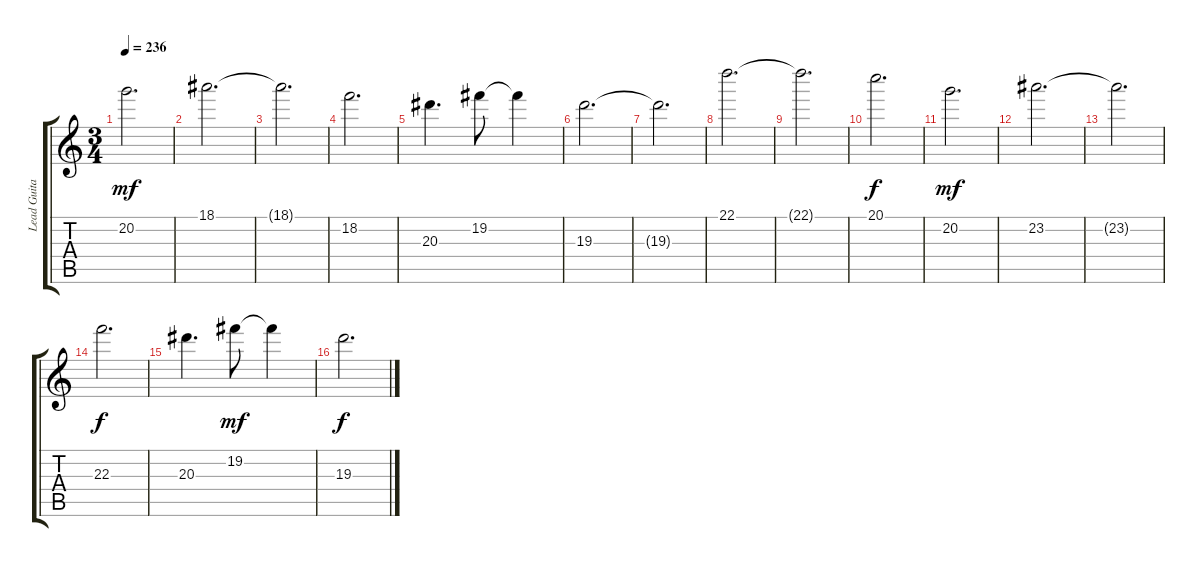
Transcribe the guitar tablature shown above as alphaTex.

\track ("Lead Guitar" "Lead Guita") {instrument distortionguitar}
\staff {score tabs}
\tuning (E4 B3 G3 D3 A2 E2) {hide}
\ts (3 4)
\tempo 236
\clef g2
\ks c
20.2.2{d dy mf} |
18.1.2{d} |
18.1{t}.2{d} |
18.2.2{d} |
20.3.4{d} 19.2.8 19.2{t}.4 |
19.3.2{d} |
19.3{t}.2{d} |
22.1.2{d} |
22.1{t}.2{d} |
20.1.2{d dy f} |
20.2.2{d dy mf} |
23.2.2{d} |
23.2{t}.2{d} |
22.3.2{d dy f} |
20.3.4{d} 19.2.8{dy mf} 19.2{t}.4 |
19.3.2{d dy f}
